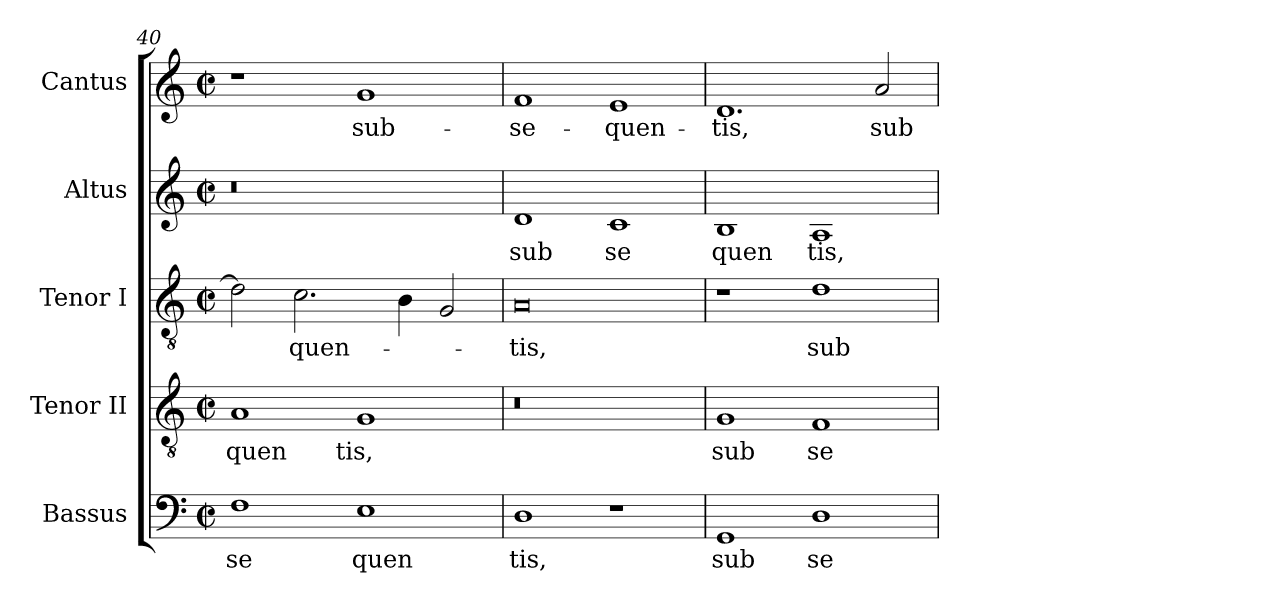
**kern	**text	**kern	**text	**kern	**text	**kern	**text	**kern	**text
*part5	*part5	*part4	*part4	*part3	*part3	*part2	*part2	*part1	*part1
*staff5	*staff5	*staff4	*staff4	*staff3	*staff3	*staff2	*staff2	*staff1	*staff1
*I"Bassus	*	*I"Tenor II	*	*I"Tenor I	*	*I"Altus	*	*I"Cantus	*
*clefF4	*	*clefGv2	*	*clefGv2	*	*clefG2	*	*clefG2	*
*M2/2	*	*M2/2	*	*M2/2	*	*M2/2	*	*M2/2	*
*met(c|)	*	*met(c|)	*	*met(c|)	*	*met(c|)	*	*met(c|)	*
=40	=40	=40	=40	=40	=40	=40	=40	=40	=40
!	!LO:LY:b:cj	!	!LO:LY:b:cj	!	!	!	!	!	!
1F	se	1A	quen	2d\]	.	0r	.	1r	.
!	!	!	!	!	!LO:LY:b	!	!	!	!
.	.	.	.	2.c\	-quen-	.	.	.	.
!	!LO:LY:b:cj	!	!LO:LY:b:cj	!	!	!	!	!	!LO:LY:b:cj
1E	quen	1G	tis,	.	.	.	.	1g	sub-
.	.	.	.	4B\	.	.	.	.	.
.	.	.	.	2G/	.	.	.	.	.
=41	=41	=41	=41	=41	=41	=41	=41	=41	=41
!	!LO:LY:b:cj	!	!	!	!LO:LY:b:cj	!	!LO:LY:b:cj	!	!LO:LY:b:cj
1D	tis,	0r	.	0A	-tis,	1d	sub	1f	-se-
!	!	!	!	!	!	!	!LO:LY:b:cj	!	!LO:LY:b:cj
1r	.	.	.	.	.	1c	se	1e	-quen-
=42	=42	=42	=42	=42	=42	=42	=42	=42	=42
!	!LO:LY:b:cj	!	!LO:LY:b:cj	!	!	!	!LO:LY:b:cj	!	!LO:LY:b:cj
1GG	sub	1G	sub	1r	.	1B	quen	1.d	-tis,
!	!LO:LY:b:cj	!	!LO:LY:b:cj	!	!LO:LY:b:cj	!	!LO:LY:b:cj	!	!
1D	se	1F	se	1d	sub-	1A	tis,	.	.
!	!	!	!	!	!	!	!	!	!LO:LY:b:cj
.	.	.	.	.	.	.	.	2a/	sub-
=	=	=	=	=	=	=	=	=	=
*-	*-	*-	*-	*-	*-	*-	*-	*-	*-
